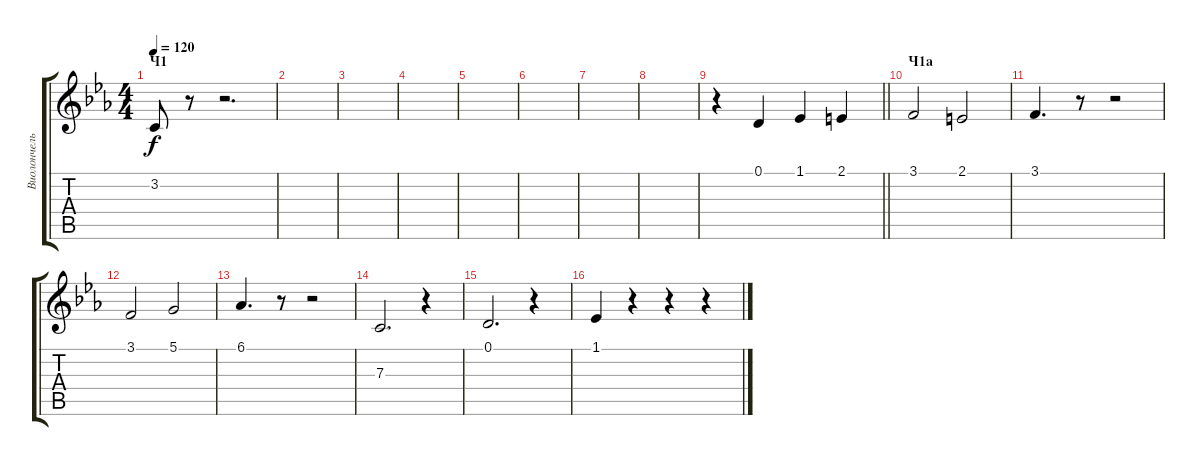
\track ("Виолончель" "Виолончель") {instrument stringensemble1}
\staff {score tabs}
\tuning (D4 A3 F3 C3 G2 D2) {hide}
\ts (4 4)
\section ("" "Ч1")
\tempo 120
\clef g2
\ks cminor
3.2{t}.8{dy f} r.8 r.2{d} |
|
|
|
|
|
|
|
\barLineRight lightlight
r.4 0.1.4 1.1.4 2.1.4 |
\section ("" "Ч1а")
3.1.2 2.1.2 |
3.1.4{d} r.8 r.2 |
3.1.2 5.1.2 |
6.1.4{d} r.8 r.2 |
7.3.2{d} r.4 |
0.1.2{d} r.4 |
1.1.4 r.4 r.4 r.4
